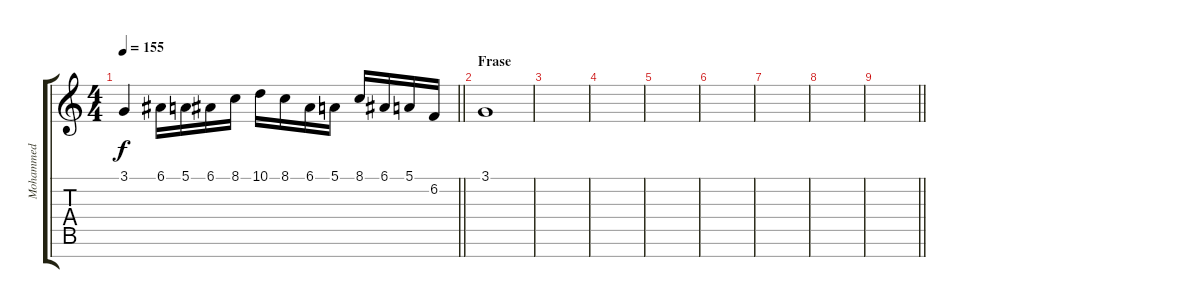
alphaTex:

\track ("Mohammed" "Mohammed") {instrument violin}
\staff {score tabs}
\tuning (E4 B3 G3 D3 A2 E2 B1) {hide}
\ts (4 4)
\tempo 155
\clef g2
\barLineRight lightlight
\ks c
3.1.4{dy f} 6.1.16 5.1.16 6.1.16 8.1.16 10.1.16 8.1.16 6.1.16 5.1.16 8.1.16 6.1.16 5.1.16 6.2.16 |
\section ("" "Frase")
3.1.1 |
|
|
|
|
|
|
\barLineRight lightlight
